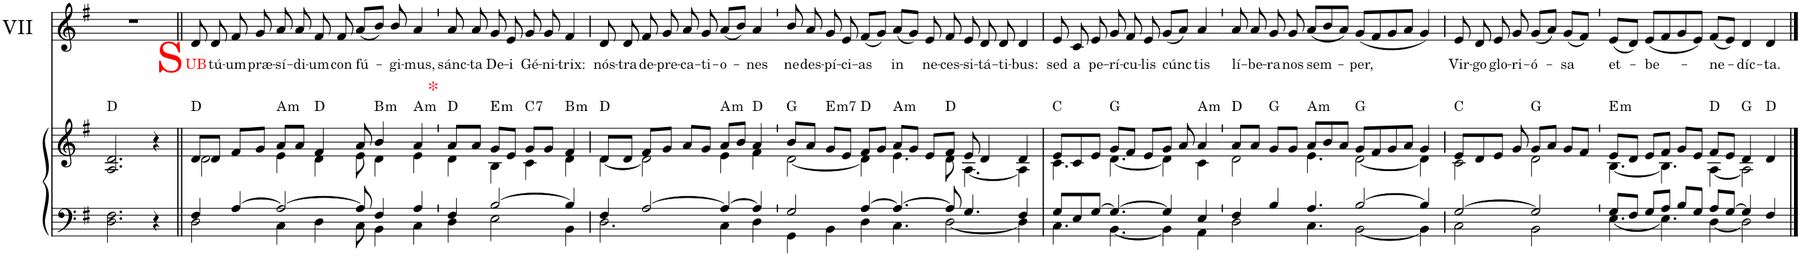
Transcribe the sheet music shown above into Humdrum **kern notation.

**kern	**kern	**harte	**kern	**text
*part2	*part2	*part2	*part1	*part1
*staff3	*staff2	*	*staff1	*staff1
*I"Órgano	*	*	*I"Mujeres	*
*clefF4	*clefG2	*	*clefG2	*
*k[f#]	*k[f#]	*	*k[f#]	*
*M4/4	*M4/4	*	*M4/4	*
=1	=1	=1	=1	=1
2.D\ 2.F#\	2.A/ 2.d/	D:maj	1r	.
4r	4r	.	.	.
=2||	=2||	=2||	=2||	=2||
*^	*^	*	*	*
!	!	!	!	!	!LO:TX:b:color=#FF0000:t=S	!
!	!	!	!	!	!LO:TX:a:t=VII	!
!	!	!	!	!	!	!LO:LY:b:color=#FF0000
4F#/	2D\	8d/L	2d\	D:maj	8d/	UB
!	!	!	!	!	!	!LO:LY:b
.	.	8d/J	.	.	8d/	tú-
!	!	!	!	!	!	!LO:LY:b
[4A/	.	8f#/L	.	.	8f#/	-um
!	!	!	!	!	!	!LO:LY:b
.	.	8g/J	.	.	8g/	præ-
!	!	!	!	!LO:H:kt=m	!	!LO:LY:b
2A/_	4C\	8a/L	4e\	A:min	8a/	-sí-
!	!	!	!	!	!	!LO:LY:b
.	.	8a/J	.	.	8a/	-di-
!	!	!	!	!	!	!LO:LY:b
.	4D\	4f#/	4d\	D:maj	8f#/	-um
!	!	!	!	!	!	!LO:LY:b
.	.	.	.	.	8f#/	con
!	!	!	!	!	!	!LO:LY:b
8A/]	8C\	8a/	8e\	.	(8a/L	-fú-
!	!	!	!	!LO:H:kt=m	!	!
4F#/	4BB\	4b/	4d\	B:min	8b/J)	.
!	!	!	!	!	!	!LO:LY:b
.	.	.	.	.	8b/	-gi-
!	!	!	!	!LO:H:kt=m	!	!LO:LY:b
4A/	4C\	4a/	4e\	A:min	4a/	-mus,
=3`	=3`	=3`	=3`	=3`	=3`	=3`
!	!	!	!	!	!LO:TX:b:color=#FF0000:t=*	!
!	!	!	!	!	!	!LO:LY:b
4F#/	4D\	8a/L	4d\	D:maj	8a/	sánc-
!	!	!	!	!	!	!LO:LY:b
.	.	8a/J	.	.	8a/	-ta
!	!	!	!	!LO:H:kt=m	!	!LO:LY:b
[2B/	2E\	8g/L	4B\	E:min	8g/	De-
!	!	!	!	!	!	!LO:LY:b
.	.	8e/J	.	.	8e/	-i
!	!	!	!	!LO:H:kt=7	!	!LO:LY:b
.	.	8g/L	4c\	C:7	8g/	Gé-
!	!	!	!	!	!	!LO:LY:b
.	.	8g/J	.	.	8g/	-ni-
!	!	!	!	!LO:H:kt=m	!	!LO:LY:b
4B/]	4BB\	4f#/	4d\	B:min	4f#/	-trix:
=4	=4	=4	=4	=4	=4	=4
!	!	!	!	!	!	!LO:LY:b
4F#/	2.D\	8d/L	[4d\	D:maj	8d/	nós-
!	!	!	!	!	!	!LO:LY:b
.	.	8d/J	.	.	8d/	-tra
!	!	!	!	!	!	!LO:LY:b
[2A/	.	8f#/L	2d\]	.	8f#/	de-
!	!	!	!	!	!	!LO:LY:b
.	.	8g/J	.	.	8g/	-pre-
!	!	!	!	!	!	!LO:LY:b
.	.	8a/L	.	.	8a/	-ca-
!	!	!	!	!	!	!LO:LY:b
.	.	8g/J	.	.	8g/	-ti-
!	!	!	!	!LO:H:kt=m	!	!LO:LY:b
4A/_	4C\	8a/L	4e\	A:min	(8a/L	-o-
.	.	8b/J	.	.	8b/J)	.
!	!	!	!	!	!	!LO:LY:b
4A/]	4D\	4a/	4f#\	D:maj	4a/	-nes
=5`	=5`	=5`	=5`	=5`	=5`	=5`
!	!	!	!	!	!	!LO:LY:b
2G/	4GG\	8b/L	[2d\	G:maj	8b/	ne
!	!	!	!	!	!	!LO:LY:b
.	.	8a/J	.	.	8a/	des-
!	!	!	!	!LO:H:kt=m7	!	!LO:LY:b
.	4BB\	8g/L	.	E:min7	8g/	-pí-
!	!	!	!	!	!	!LO:LY:b
.	.	8e/J	.	.	8e/	-ci-
!	!	!	!	!	!	!LO:LY:b
[4A/	4D\	8f#/L	4d\]	D:maj	(8f#/L	-as
.	.	8g/J	.	.	8g/J)	.
!	!	!	!	!LO:H:kt=m	!	!LO:LY:b
4A/_	[4C\	8a/L	[4e\	A:min	(8a/L	-in
.	.	8g/J	.	.	8g/J)	.
!	!	!	!	!	!	!LO:LY:b
8ryy	8ryy	8e/L	8ryy	.	8e/	ne-
!	!	!	!	!	!	!LO:LY:b
8A/]	[2D\	8f#/J	8d\	D:maj	8f#/	-ces-
!	!	!	!	!	!	!LO:LY:b
4.G/	.	8e/	[4.A\	.	8e/	-si-
!	!	!	!	!	!	!LO:LY:b
.	.	4d/	.	.	8d/	-tá-
!	!	!	!	!	!	!LO:LY:b
.	.	.	.	.	8d/	-ti-
!	!	!	!	!	!	!LO:LY:b
4F#/	4D\]	4d/	4A\]	.	4d/	-bus:
=6	=6	=6	=6	=6	=6	=6
!	!	!	!	!	!	!LO:LY:b
8G/L	4.C\	8e/L	4.c\	C:maj	8e/	sed
!	!	!	!	!	!	!LO:LY:b
8A/_	.	8c/	.	.	8c/	a
!	!	!	!	!	!	!LO:LY:b
8E/	.	8e/J	.	.	8e/	pe-
!	!	!	!	!	!	!LO:LY:b
[8G/J	8C\]	8g/L	8e\]	G:maj	8g/	-rí-
!	!	!	!	!	!	!LO:LY:b
4.G/_	[4.BB\	8f#/J	[4.d\	.	8f#/	-cu-
!	!	!	!	!	!	!LO:LY:b
.	.	8e/L	.	.	8e/	-lis
!	!	!	!	!	!	!LO:LY:b
.	.	8g/J	.	.	(8g/L	cúnc
4G/]	4BB\]	8a/	4d\]	.	8a/J)	.
!	!	!	!	!LO:H:kt=m	!	!LO:LY:b
.	.	4a/	.	A:min	4a/	tis
4E/	4AA\	.	4c\	.	.	.
.	.	8ryy	.	.	8ryy	.
=7`	=7`	=7`	=7`	=7`	=7`	=7`
!	!	!	!	!	!	!LO:LY:b
4F#/	2D\	8a/L	2d\	D:maj	8a/	lí-
!	!	!	!	!	!	!LO:LY:b
.	.	8a/J	.	.	8a/	-be-
!	!	!	!	!	!	!LO:LY:b
4B/	.	8g/L	.	G:maj	8g/	-ra
!	!	!	!	!	!	!LO:LY:b
.	.	8g/J	.	.	8g/	nos
!	!	!	!	!LO:H:kt=m	!	!LO:LY:b
4.A/	4.C\	8a/L	4.e\	A:min	(8a/L	sem-
.	.	8b/	.	.	8b/	.
.	.	8a/J	.	.	8a/J)	.
!	!	!	!	!	!	!LO:LY:b
[8B/	[8BB\	8g/L	[8d\	G:maj	(8g/L	-per,
4.ryy	4.ryy	8f#/	4.ryy	.	8f#/	.
.	.	8g/	.	.	8g/	.
.	.	8a/J	.	.	8a/J	.
4B/]	4BB\]	4g/	4d\]	.	4g/)	.
=8	=8	=8	=8	=8	=8	=8
!	!	!	!	!	!	!LO:LY:b
[2G/	2C\	8e/L	2c\	C:maj	8e/	Vir-
!	!	!	!	!	!	!LO:LY:b
.	.	8d/	.	.	8d/	-go
!	!	!	!	!	!	!LO:LY:b
.	.	8e/J	.	.	8e/	glo-
!	!	!	!	!	!	!LO:LY:b
.	.	8g/	.	.	8g/	-ri-
!	!	!	!	!	!	!LO:LY:b
4.B/_	4.BB\_	8g/L	4.d\_	G:maj	(8g/L	-ó-
.	.	8a/J	.	.	8a/J)	.
!	!	!	!	!	!	!LO:LY:b
.	.	8g/L	.	.	(8g/L	-sa
2G/]	2BB\	8f#/J	2d\	.	8f#/J)	.
.	.	4.ryy	.	.	4.ryy	.
=9`	=9`	=9`	=9`	=9`	=9`	=9`
!	!	!	!	!LO:H:kt=m	!	!LO:LY:b
8G/L	[4.E\	8e/L	[4.B\	E:min	(8e/L	et-
8F#/J	.	8d/J	.	.	8d/J)	.
!	!	!	!	!	!	!LO:LY:b
8G/L	.	8e/L	.	.	(8e/L	-be-
8A/J	4.E\]	8f#/J	4.B\]	.	8f#/	.
8B/L	.	8g/L	.	.	8g/	.
8G/J	.	8e/J	.	.	8e/J)	.
!	!	!	!	!	!	!LO:LY:b
8A/L	[4D\	8f#/L	[4A\	D:maj	(8f#/L	-ne-
[8G/J	.	8e/J	.	.	8e/J)	.
!	!	!	!	!	!	!LO:LY:b
4G/]	2D\]	4d/	2A\]	G:maj	4d/	-díc-
!	!	!	!	!	!	!LO:LY:b
4F#/	.	4d/	.	D:maj	4d/	-ta.
*v	*v	*	*	*	*	*
*	*v	*v	*	*	*
==	==	==	==	==
*-	*-	*-	*-	*-
